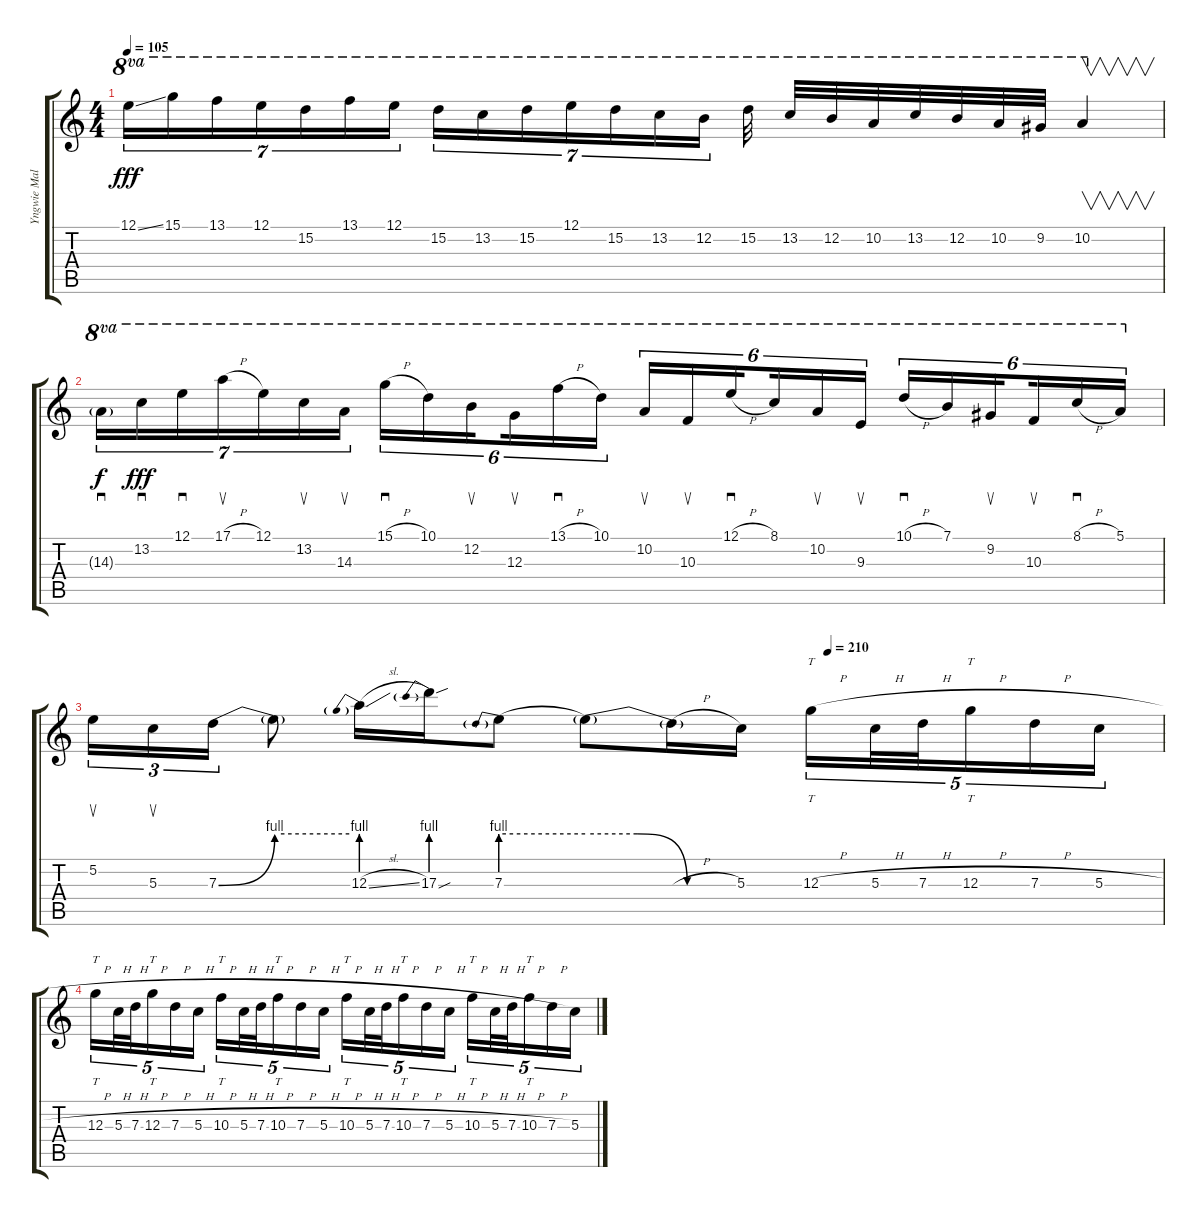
\track ("Yngwie Malmsteen-4" "Yngwie Mal") {instrument overdrivenguitar}
\staff {score tabs}
\tuning (E4 B3 G3 D3 A2 E2) {hide}
\ts (4 4)
\tempo 105
\clef g2
\ks c
12.1{ss}.16{tu (7 4) ot 8va dy fff} 15.1.16{tu (7 4) ot 8va} 13.1.16{tu (7 4) ot 8va} 12.1.16{tu (7 4) ot 8va} 15.2.16{tu (7 4) ot 8va} 13.1.16{tu (7 4) ot 8va} 12.1.16{tu (7 4) ot 8va} 15.2.16{tu (7 4) ot 8va} 13.2.16{tu (7 4) ot 8va} 15.2.16{tu (7 4) ot 8va} 12.1.16{tu (7 4) ot 8va} 15.2.16{tu (7 4) ot 8va} 13.2.16{tu (7 4) ot 8va} 12.2.16{tu (7 4) ot 8va} 15.2.32{ot 8va} 13.2.32{ot 8va} 12.2.32{ot 8va} 10.2.32{ot 8va} 13.2.32{ot 8va} 12.2.32{ot 8va} 10.2.32{ot 8va} 9.2.32{ot 8va} 10.2.4{v ot 8va} |
14.3{g}.16{sd tu (7 4) ot 8va dy f} 13.2.16{sd tu (7 4) ot 8va dy fff} 12.1.16{sd tu (7 4) ot 8va} 17.1{h}.16{su tu (7 4) ot 8va} 12.1.16{tu (7 4) ot 8va} 13.2.16{su tu (7 4) ot 8va} 14.3.16{su tu (7 4) ot 8va} 15.1{h}.16{sd tu (6 4) ot 8va} 10.1.16{tu (6 4) ot 8va} 12.2.16{su tu (6 4) ot 8va beam splitsecondary} 12.3.16{su tu (6 4) ot 8va} 13.1{h}.16{sd tu (6 4) ot 8va} 10.1.16{tu (6 4) ot 8va} 10.2.16{su tu (6 4) ot 8va} 10.3.16{su tu (6 4) ot 8va} 12.1{h}.16{sd tu (6 4) ot 8va beam splitsecondary} 8.1.16{tu (6 4) ot 8va} 10.2.16{su tu (6 4) ot 8va} 9.3.16{su tu (6 4) ot 8va} 10.1{h}.16{sd tu (6 4) ot 8va} 7.1.16{tu (6 4) ot 8va} 9.2.16{su tu (6 4) ot 8va beam splitsecondary} 10.3.16{su tu (6 4) ot 8va} 8.1{h}.16{sd tu (6 4) ot 8va} 5.1.16{tu (6 4) ot 8va} |
\tempo (210 0.6875)
5.2.16{su tu (3 2)} 5.3.16{su tu (3 2)} 7.3{be (bend 0 0 60 4)}.16{tu (3 2)} 7.3{be (hold 0 4 60 4) t}.8 12.3{be (prebend 0 4 60 4) sl}.16 17.3{be (prebend 0 4 60 4) sou}.16 7.3{be (prebend 0 4 60 4)}.8 7.3{be (custom 0 4 20 4 40 0 60 0) t}.8 7.3{h t}.16 5.3.16 12.3{h}.16{tt tu (5 4)} 5.3{h}.32{tu (5 4)} 7.3{h}.32{tu (5 4)} 12.3{h}.16{tt tu (5 4)} 7.3{h}.16{tu (5 4)} 5.3{h}.16{tu (5 4)} |
12.3{h}.16{tt tu (5 4)} 5.3{h}.32{tu (5 4)} 7.3{h}.32{tu (5 4)} 12.3{h}.16{tt tu (5 4)} 7.3{h}.16{tu (5 4)} 5.3{h}.16{tu (5 4)} 10.3{h}.16{tt tu (5 4)} 5.3{h}.32{tu (5 4)} 7.3{h}.32{tu (5 4)} 10.3{h}.16{tt tu (5 4)} 7.3{h}.16{tu (5 4)} 5.3{h}.16{tu (5 4)} 10.3{h}.16{tt tu (5 4)} 5.3{h}.32{tu (5 4)} 7.3{h}.32{tu (5 4)} 10.3{h}.16{tt tu (5 4)} 7.3{h}.16{tu (5 4)} 5.3{h}.16{tu (5 4)} 10.3{h}.16{tt tu (5 4)} 5.3{h}.32{tu (5 4)} 7.3{h}.32{tu (5 4)} 10.3{h}.16{tt tu (5 4)} 7.3{h}.16{tu (5 4)} 5.3.16{tu (5 4)}
